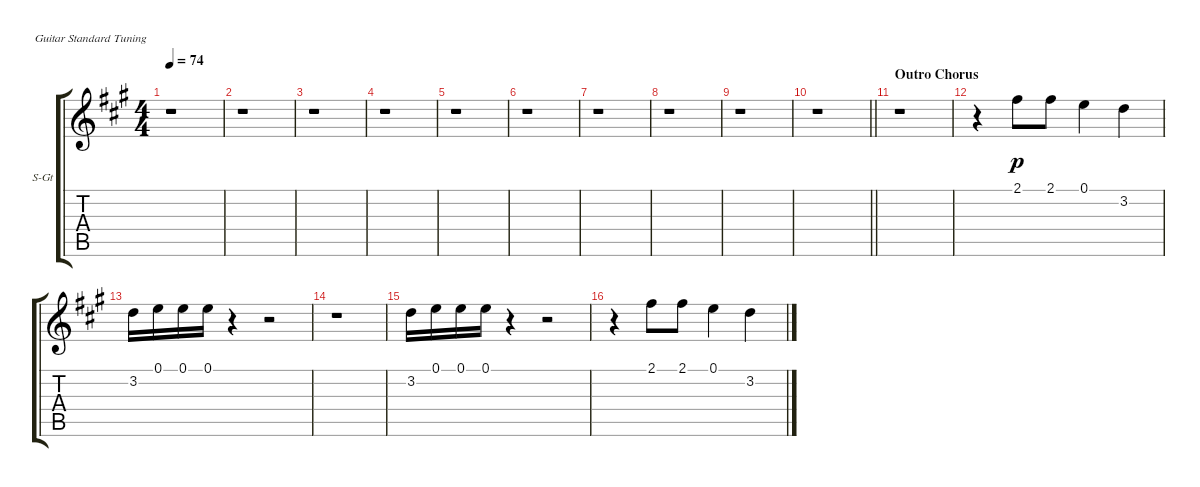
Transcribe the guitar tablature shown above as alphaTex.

\bracketExtendMode groupsimilarinstruments
\firstSystemTrackNameOrientation horizontal
\otherSystemsTrackNameOrientation horizontal
\track ("Vocal (backup)" "S-Gt") {instrument rockorgan}
\staff {score tabs}
\tuning (E4 B3 G3 D3 A2 E2)
\displaytranspose 12
\ts (4 4)
\tempo 74
\clef g2
\ks a
r.1{dy p} |
r.1 |
r.1 |
r.1 |
r.1 |
r.1 |
r.1 |
r.1 |
r.1 |
\barLineRight lightlight
r.1 |
\section ("" "Outro Chorus")
r.1 |
r.4 2.1.8 2.1.8 0.1.4 3.2.4 |
3.2.16 0.1.16 0.1.16 0.1.16 r.4 r.2 |
r.1 |
3.2.16 0.1.16 0.1.16 0.1.16 r.4 r.2 |
r.4 2.1.8 2.1.8 0.1.4 3.2.4
